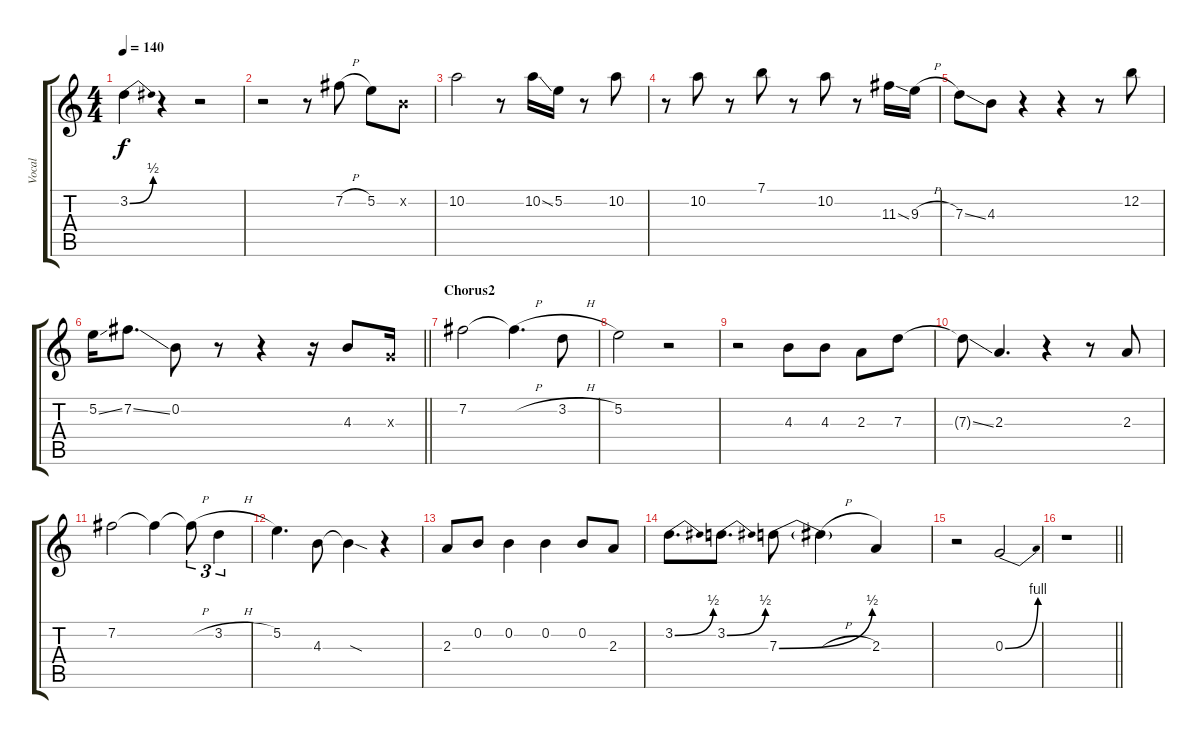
\track ("Vocal" "Vocal") {instrument overdrivenguitar}
\staff {score tabs}
\tuning (E4 B3 G3 D3 A2 E2) {hide}
\ts (4 4)
\tempo 140
\clef g2
\ks c
3.2{be (bend 0 0 60 2)}.4{dy f} r.4 r.2 |
r.2 r.8 7.2{h}.8 5.2.8 0.2{x}.8 |
10.2.2 r.8 10.2{ss}.16 5.2.16 r.8 10.2.8 |
r.8 10.2.8 r.8 7.1.8 r.8 10.2.8 r.8 11.3{ss}.16 9.3{h}.16 |
7.3{ss}.8 4.3.8 r.4 r.4 r.8 12.2.8 |
\barLineRight lightlight
5.2{ss}.16 7.2{ss}.8{d} 0.2.8 r.8 r.4 r.16 4.3.8 0.3{x}.16 |
\section ("" "Chorus2")
7.2.2 7.2{h t}.4{d} 3.2{h}.8 |
5.2.2 r.2 |
r.2 4.3.8 4.3.8 2.3.8 7.3.8 |
7.3{ss t}.8 2.3.4{d} r.4 r.8 2.3.8 |
7.2.2 7.2{t}.4 7.2{h t}.8{tu (3 2)} 3.2{h}.4{tu (3 2)} |
5.2.4{d} 4.3.8 4.3{sod t}.4 r.4 |
2.3.8 0.2.8 0.2.4 0.2.4 0.2.8 2.3.8 |
3.2{be (bend 0 0 60 2)}.8{d} 3.2{be (bend 0 0 60 2)}.8{d} 7.3{be (bend 0 0 60 2)}.8 7.3{h t}.4 2.3.4 |
r.2 0.3{be (bend 0 0 60 4)}.2 |
\barLineRight lightlight
r.1
